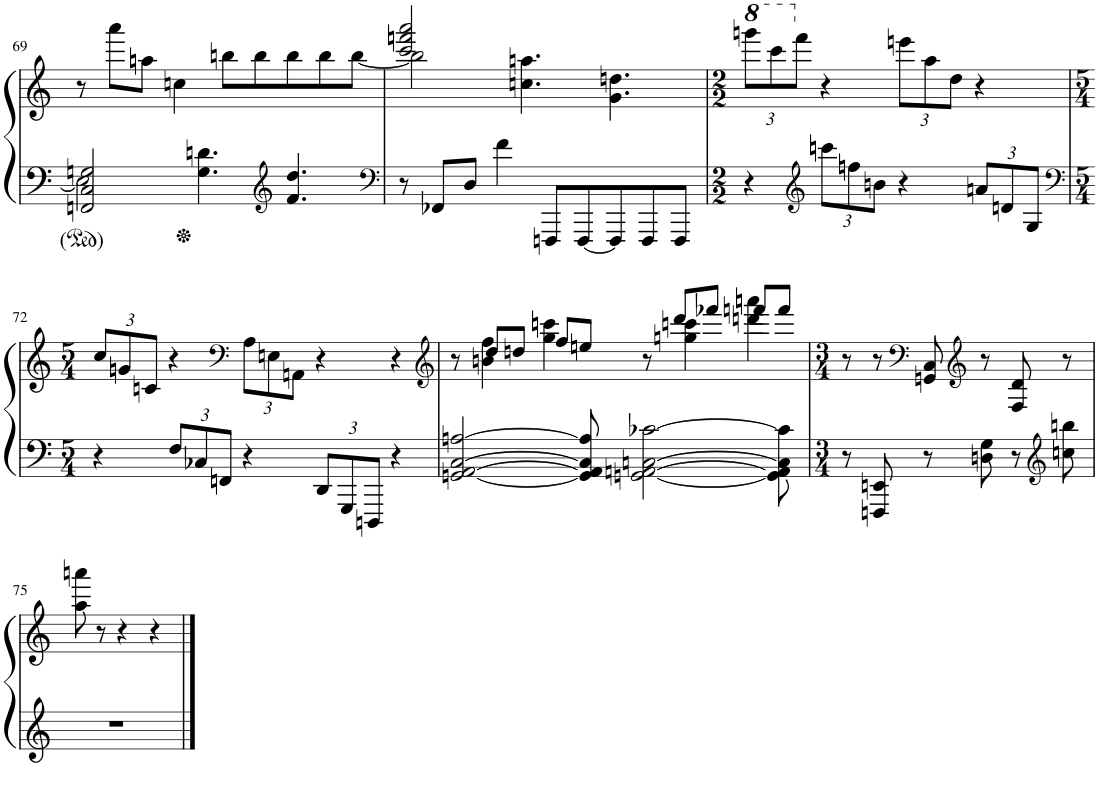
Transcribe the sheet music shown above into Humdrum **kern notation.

**kern	**kern
*part1	*part1
*staff2	*staff1
*I"Piano	*
*I'Pno.	*
!!LO:PB:g=z
*clefF4	*clefG2
*k[]	*k[]
*M5/4	*M5/4
=69	=69
*^	*
2FFn/ 2C/ 2Gn/	2E\]	8r
.	.	8aaa\L
.	.	8aan\J
.	.	4ccn\
4.G\ 4.dn\	2.ryy	.
.	.	8bbn\L
.	.	8bb\
*clefG2	*	*
4.f/ 4.dd/	.	8bb\
.	.	8bb\
.	.	[8bb\J
*v	*v	*
=70	=70
*clefF4	*
*	*^
8r	2ccc/ 2fffn/ 2aaa/	2bb\]
8FF-X/L	.	.
8D/J	.	.
4f\	.	.
.	4.ccn\ 4.aan\	2.ryy
8FFFn/L	.	.
[8FFF/	.	.
8FFF/]	4.g\ 4.ddn\	.
8FFF/	.	.
8FFF/J	.	.
*	*v	*v
=71	=71
*M2/2	*M2/2
*	*8va
*	*Xbrackettup
4r	12ggggn\L
.	12cccc\
*	*X8va
.	12fff\J
*clefG2	*
*Xbrackettup	*
12cccn\L	4r
12ffn\	.
12bn\J	.
4r	12eeen\L
.	12aa\
.	12dd\J
12an/L	4r
12dn/	.
12G/J	.
!!LO:LB:g=z
=72	=72
*clefF4	*
*M5/4	*M5/4
4r	12cc/L
.	12gn/
.	12cn/J
12F/L	4r
12C-X/	.
12FFn/J	.
*	*clefF4
4r	12A\L
.	12En\
.	12AAn\J
12DD/L	4r
12GGG/	.
12DDDn/J	.
4r	4r
=73	=73
*	*clefG2
*	*^
[2GGn/ [2AA/ [2C/ [2An/	8r	8ryy
.	8dd/L	4bn\ 4ff\
.	8ddn/J	.
.	8ff/L	4gg\ 4cccn\
8GG/] 8AA/] 8C/] 8A/]	8een/J	.
[2GGn\ [2AAn\ [2Cn\ [2c-X\	8r	8ryy
.	8ddd/L	4ggn\ 4cccn\
.	8fff-X/J	.
.	8fffn/L	4dddn\ 4aaan\
8GG\] 8AA\] 8C\] 8c-\]	8fff/J	.
*	*v	*v
=74	=74
*M3/4	*M3/4
8r	8r
8FFFn/ 8EEn/	8r
*	*clefF4
8r	8GGn/ 8C/
*	*clefG2
8Dn\ 8G\	8r
8r	8F/ 8d/
*clefG2	*
8ccn\ 8bbn\	8r
!!LO:LB:g=z
=75	=75
2.r	8aa\ 8aaan\
.	8r
.	4r
.	4r
==	==
*-	*-
